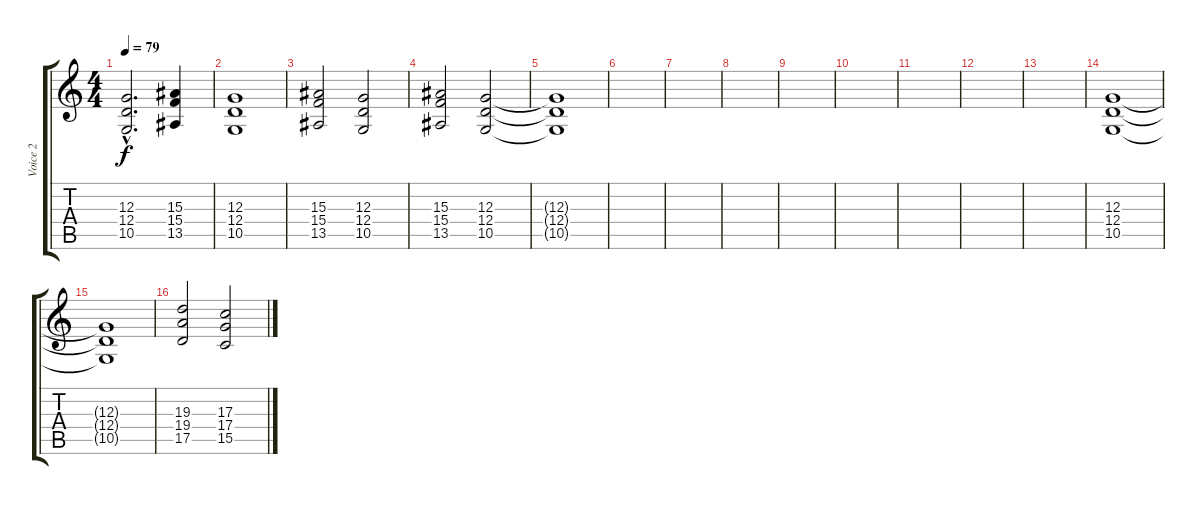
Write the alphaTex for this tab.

\track ("Voice 2" "Voice 2") {instrument choiraahs}
\staff {score tabs}
\tuning (E4 B3 G3 D3 A2 E2) {hide}
\ts (4 4)
\tempo 79
\clef g2
\ks c
(12.3{hac} 12.4{hac} 10.5{hac}).2{d dy f} (15.3 15.4 13.5).4 |
(12.3 12.4 10.5).1 |
(15.3 15.4 13.5).2 (12.3 12.4 10.5).2 |
(15.3 15.4 13.5).2 (12.3 12.4 10.5).2 |
(12.3{t} 12.4{t} 10.5{t}).1 |
|
|
|
|
|
|
|
|
(12.3 12.4 10.5).1{volume 10} |
(12.3{t} 12.4{t} 10.5{t}).1{volume 4} |
(19.3 19.4 17.5).2{volume 10} (17.3 17.4 15.5).2
